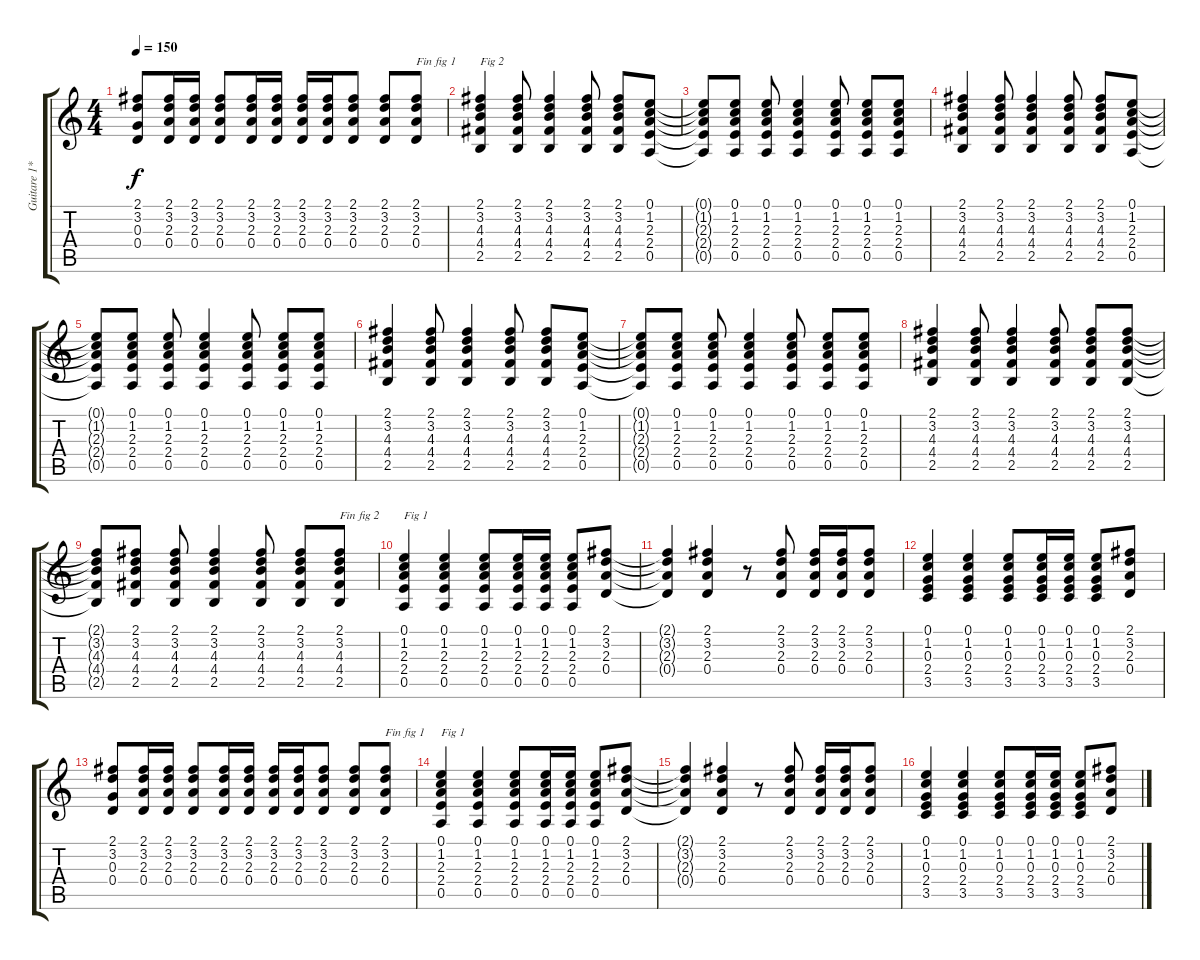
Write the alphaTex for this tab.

\track ("Guitare 1*" "Guitare 1*") {instrument acousticguitarsteel}
\staff {score tabs}
\tuning (E4 B3 G3 D3 A2 E2) {hide}
\ts (4 4)
\tempo 150
\clef g2
\ks c
(2.1 3.2 0.3 0.4).8{dy f} (2.1 3.2 2.3 0.4).16 (2.1 3.2 2.3 0.4).16 (2.1 3.2 2.3 0.4).8 (2.1 3.2 2.3 0.4).16 (2.1 3.2 2.3 0.4).16 (2.1 3.2 2.3 0.4).16 (2.1 3.2 2.3 0.4).16 (2.1 3.2 2.3 0.4).8 (2.1 3.2 2.3 0.4).8 (2.1 3.2 2.3 0.4).8{txt "Fin fig 1"} |
(2.1 3.2 4.3 4.4 2.5).4{txt "Fig 2"} (2.1 3.2 4.3 4.4 2.5).8 (2.1 3.2 4.3 4.4 2.5).4 (2.1 3.2 4.3 4.4 2.5).8 (2.1 3.2 4.3 4.4 2.5).8 (0.1 1.2 2.3 2.4 0.5).8 |
(0.1{t} 1.2{t} 2.3{t} 2.4{t} 0.5{t}).8 (0.1 1.2 2.3 2.4 0.5).8 (0.1 1.2 2.3 2.4 0.5).8 (0.1 1.2 2.3 2.4 0.5).4 (0.1 1.2 2.3 2.4 0.5).8 (0.1 1.2 2.3 2.4 0.5).8 (0.1 1.2 2.3 2.4 0.5).8 |
(2.1 3.2 4.3 4.4 2.5).4 (2.1 3.2 4.3 4.4 2.5).8 (2.1 3.2 4.3 4.4 2.5).4 (2.1 3.2 4.3 4.4 2.5).8 (2.1 3.2 4.3 4.4 2.5).8 (0.1 1.2 2.3 2.4 0.5).8 |
(0.1{t} 1.2{t} 2.3{t} 2.4{t} 0.5{t}).8 (0.1 1.2 2.3 2.4 0.5).8 (0.1 1.2 2.3 2.4 0.5).8 (0.1 1.2 2.3 2.4 0.5).4 (0.1 1.2 2.3 2.4 0.5).8 (0.1 1.2 2.3 2.4 0.5).8 (0.1 1.2 2.3 2.4 0.5).8 |
(2.1 3.2 4.3 4.4 2.5).4 (2.1 3.2 4.3 4.4 2.5).8 (2.1 3.2 4.3 4.4 2.5).4 (2.1 3.2 4.3 4.4 2.5).8 (2.1 3.2 4.3 4.4 2.5).8 (0.1 1.2 2.3 2.4 0.5).8 |
(0.1{t} 1.2{t} 2.3{t} 2.4{t} 0.5{t}).8 (0.1 1.2 2.3 2.4 0.5).8 (0.1 1.2 2.3 2.4 0.5).8 (0.1 1.2 2.3 2.4 0.5).4 (0.1 1.2 2.3 2.4 0.5).8 (0.1 1.2 2.3 2.4 0.5).8 (0.1 1.2 2.3 2.4 0.5).8 |
(2.1 3.2 4.3 4.4 2.5).4 (2.1 3.2 4.3 4.4 2.5).8 (2.1 3.2 4.3 4.4 2.5).4 (2.1 3.2 4.3 4.4 2.5).8 (2.1 3.2 4.3 4.4 2.5).8 (2.1 3.2 4.3 4.4 2.5).8 |
(2.1{t} 3.2{t} 4.3{t} 4.4{t} 2.5{t}).8 (2.1 3.2 4.3 4.4 2.5).8 (2.1 3.2 4.3 4.4 2.5).8 (2.1 3.2 4.3 4.4 2.5).4 (2.1 3.2 4.3 4.4 2.5).8 (2.1 3.2 4.3 4.4 2.5).8 (2.1 3.2 4.3 4.4 2.5).8{txt "Fin fig 2"} |
(0.1 1.2 2.3 2.4 0.5).4{txt "Fig 1"} (0.1 1.2 2.3 2.4 0.5).4 (0.1 1.2 2.3 2.4 0.5).8 (0.1 1.2 2.3 2.4 0.5).16 (0.1 1.2 2.3 2.4 0.5).16 (0.1 1.2 2.3 2.4 0.5).8 (2.1 3.2 2.3 0.4).8 |
(2.1{t} 3.2{t} 2.3{t} 0.4{t}).4 (2.1 3.2 2.3 0.4).4 r.8 (2.1 3.2 2.3 0.4).8 (2.1 3.2 2.3 0.4).16 (2.1 3.2 2.3 0.4).16 (2.1 3.2 2.3 0.4).8 |
(0.1 1.2 0.3 2.4 3.5).4 (0.1 1.2 0.3 2.4 3.5).4 (0.1 1.2 0.3 2.4 3.5).8 (0.1 1.2 0.3 2.4 3.5).16 (0.1 1.2 0.3 2.4 3.5).16 (0.1 1.2 0.3 2.4 3.5).8 (2.1 3.2 2.3 0.4).8 |
(2.1 3.2 0.3 0.4).8 (2.1 3.2 2.3 0.4).16 (2.1 3.2 2.3 0.4).16 (2.1 3.2 2.3 0.4).8 (2.1 3.2 2.3 0.4).16 (2.1 3.2 2.3 0.4).16 (2.1 3.2 2.3 0.4).16 (2.1 3.2 2.3 0.4).16 (2.1 3.2 2.3 0.4).8 (2.1 3.2 2.3 0.4).8 (2.1 3.2 2.3 0.4).8{txt "Fin fig 1"} |
(0.1 1.2 2.3 2.4 0.5).4{txt "Fig 1"} (0.1 1.2 2.3 2.4 0.5).4 (0.1 1.2 2.3 2.4 0.5).8 (0.1 1.2 2.3 2.4 0.5).16 (0.1 1.2 2.3 2.4 0.5).16 (0.1 1.2 2.3 2.4 0.5).8 (2.1 3.2 2.3 0.4).8 |
(2.1{t} 3.2{t} 2.3{t} 0.4{t}).4 (2.1 3.2 2.3 0.4).4 r.8 (2.1 3.2 2.3 0.4).8 (2.1 3.2 2.3 0.4).16 (2.1 3.2 2.3 0.4).16 (2.1 3.2 2.3 0.4).8 |
(0.1 1.2 0.3 2.4 3.5).4 (0.1 1.2 0.3 2.4 3.5).4 (0.1 1.2 0.3 2.4 3.5).8 (0.1 1.2 0.3 2.4 3.5).16 (0.1 1.2 0.3 2.4 3.5).16 (0.1 1.2 0.3 2.4 3.5).8 (2.1 3.2 2.3 0.4).8
